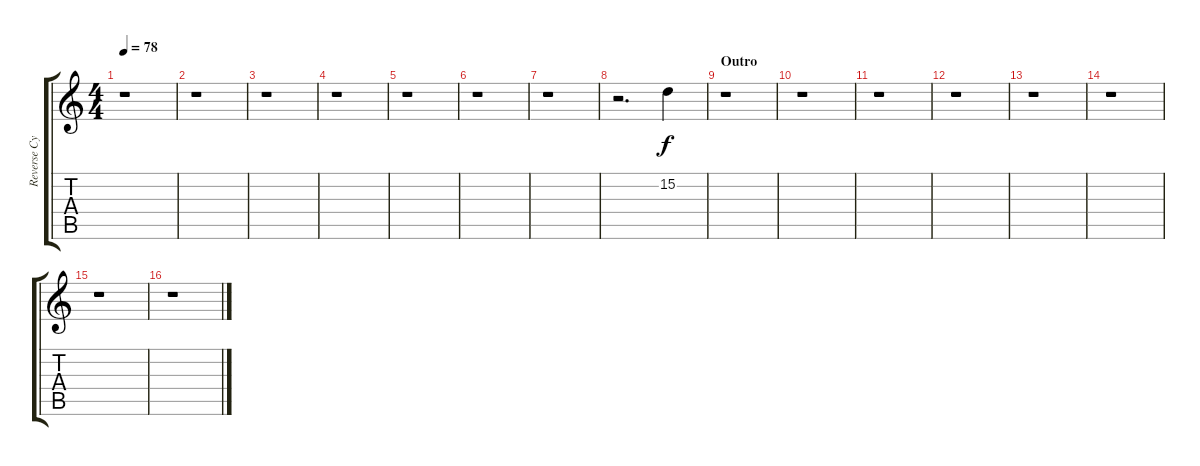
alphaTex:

\track ("Reverse Cymbal" "Reverse Cy") {instrument reversecymbal}
\staff {score tabs}
\tuning (E4 B3 G3 D3 A2 E2) {hide}
\ts (4 4)
\tempo 78
\clef g2
\ks c
r.1{dy f} |
r.1 |
r.1 |
r.1 |
r.1 |
r.1 |
r.1 |
r.2{d} 15.2.4 |
\section ("" "Outro")
r.1 |
r.1 |
r.1 |
r.1 |
r.1 |
r.1 |
r.1 |
r.1
